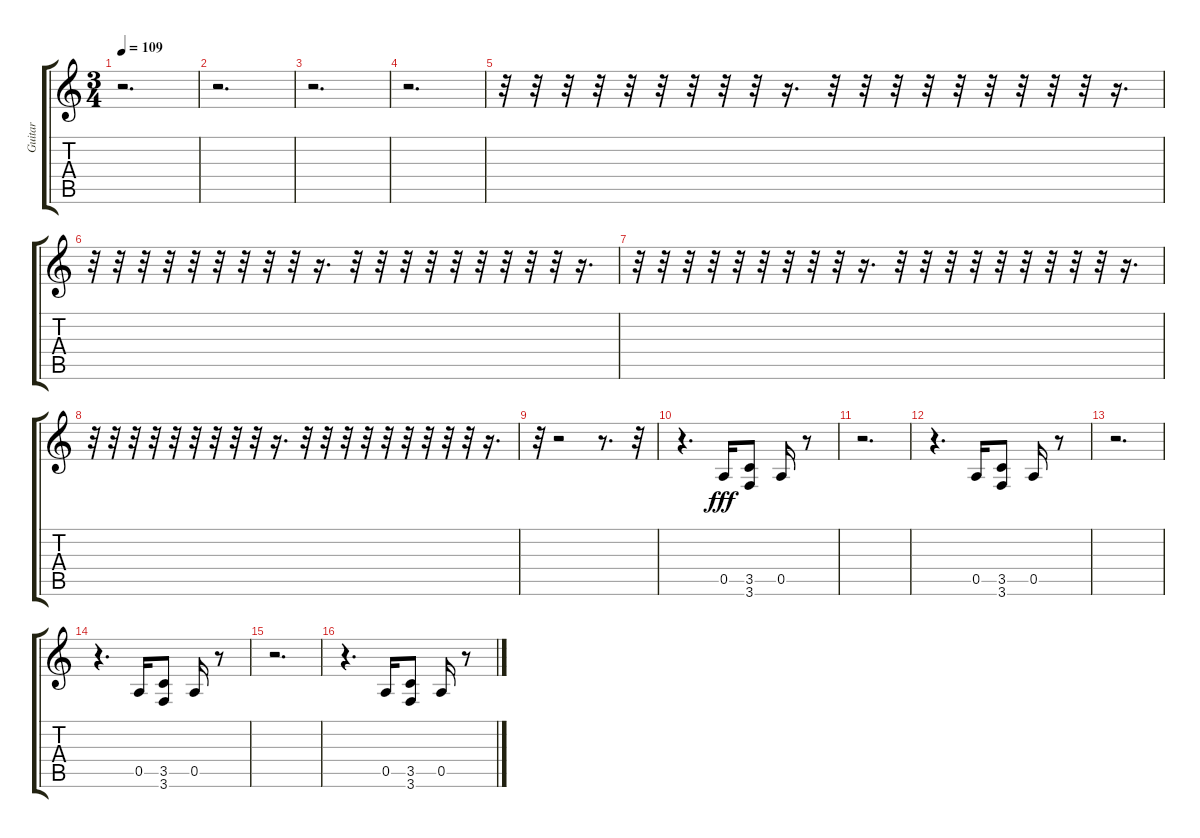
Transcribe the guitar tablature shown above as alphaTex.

\track ("Guitar" "Guitar") {instrument distortionguitar}
\staff {score tabs}
\tuning (E4 B3 G3 D3 A2 D2) {hide}
\ts (3 4)
\tempo 109
\clef g2
\ks c
r.2{d dy fff instrument distortionguitar} |
r.2{d} |
r.2{d} |
r.2{d} |
r.32 r.32 r.32 r.32 r.32 r.32 r.32 r.32 r.32 r.16{d} r.32 r.32 r.32 r.32 r.32 r.32 r.32 r.32 r.32 r.16{d} |
r.32 r.32 r.32 r.32 r.32 r.32 r.32 r.32 r.32 r.16{d} r.32 r.32 r.32 r.32 r.32 r.32 r.32 r.32 r.32 r.16{d} |
r.32 r.32 r.32 r.32 r.32 r.32 r.32 r.32 r.32 r.16{d} r.32 r.32 r.32 r.32 r.32 r.32 r.32 r.32 r.32 r.16{d} |
r.32 r.32 r.32 r.32 r.32 r.32 r.32 r.32 r.32 r.16{d} r.32 r.32 r.32 r.32 r.32 r.32 r.32 r.32 r.32 r.16{d} |
r.32 r.2 r.8{d} r.32 |
r.4{d} 0.5.16 (3.5 3.6).8 0.5.16 r.8 |
r.2{d} |
r.4{d} 0.5.16 (3.5 3.6).8 0.5.16 r.8 |
r.2{d} |
r.4{d} 0.5.16 (3.5 3.6).8 0.5.16 r.8 |
r.2{d} |
r.4{d} 0.5.16 (3.5 3.6).8 0.5.16 r.8
